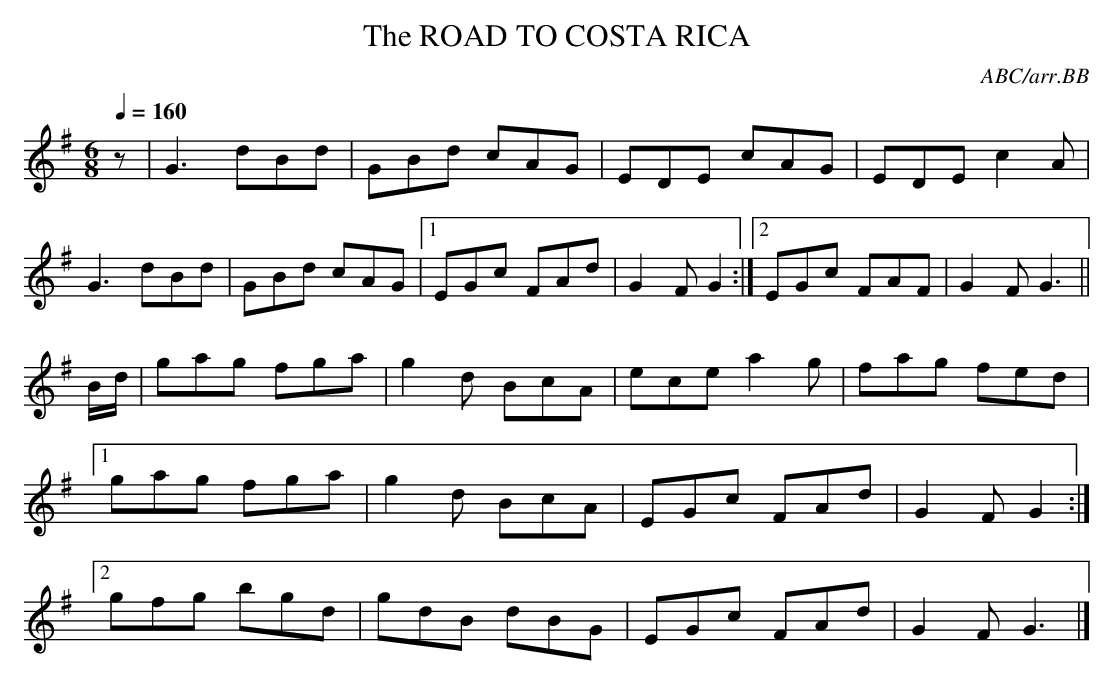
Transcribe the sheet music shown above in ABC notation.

X:1
T:ROAD TO COSTA RICA, The
C:ABC/arr.BB
Q:1/4=160
M:6/8
L:1/8
K:G
z|G3 dBd|GBd cAG|EDE cAG|EDE c2A|
G3 dBd|GBd cAG|1 EGc FAd|G2F G2 :|\
[2 EGc FAF|G2F G3||
B/d/|gag fga|g2d BcA|ece a2g|fag fed|
[1 gag fga|g2d BcA|EGc FAd|G2F G2 :|
[2 gfg bgd|gdB dBG|EGc FAd|G2F G3|]
